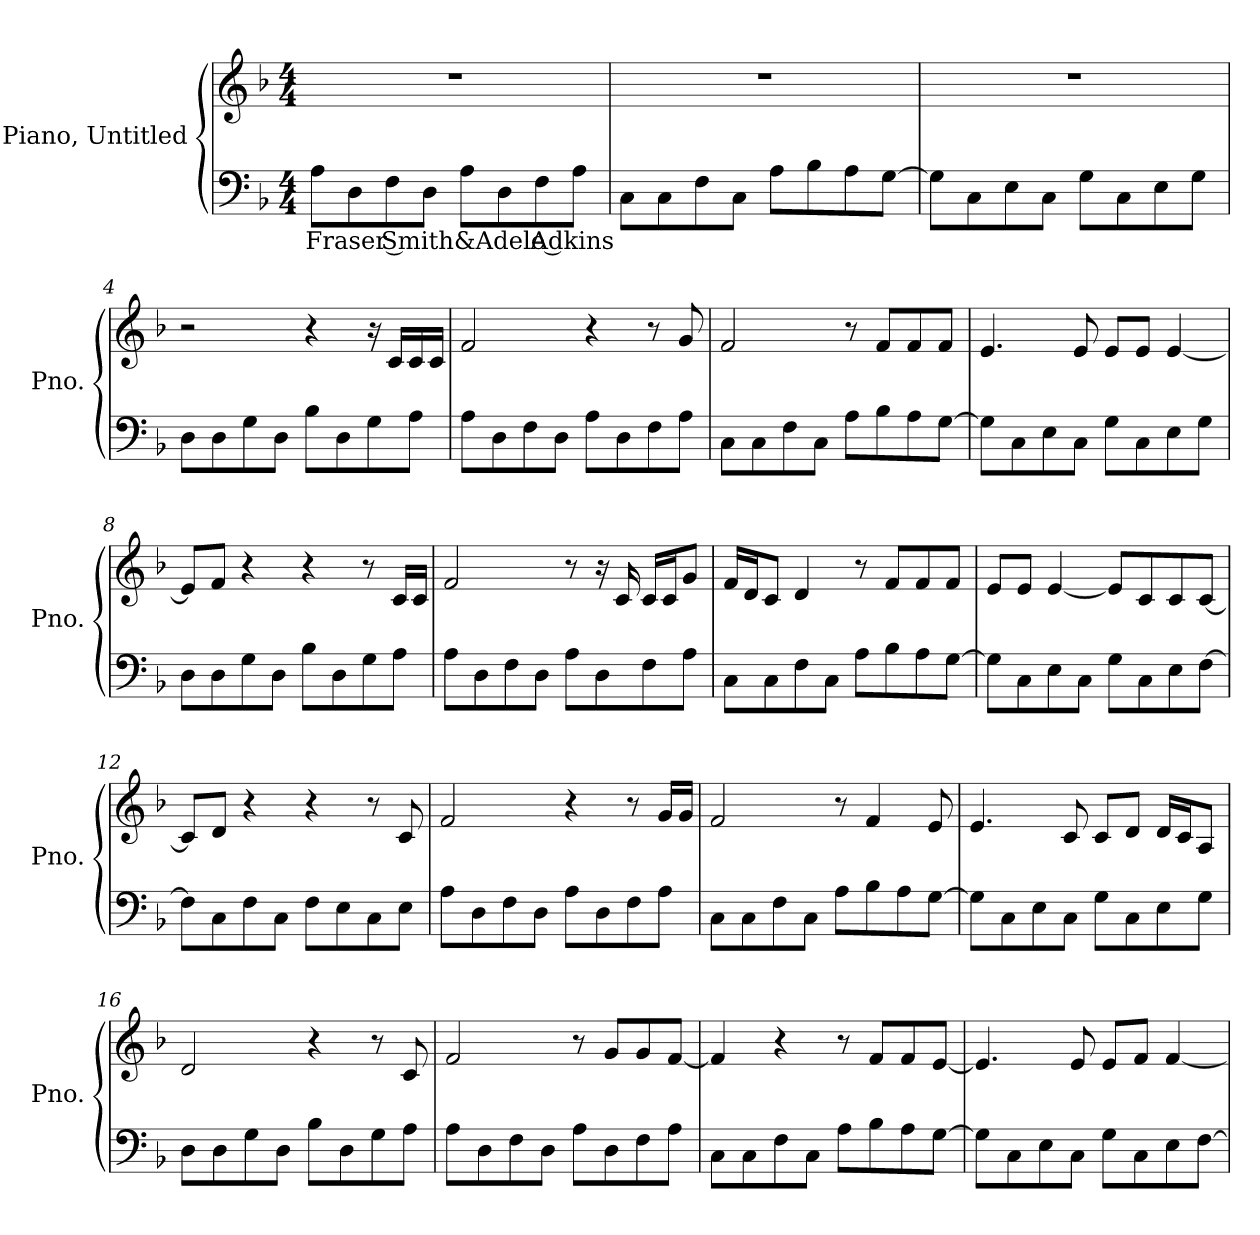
**kern	**text	**kern
*part2	*part2	*part1
*staff2	*staff2	*staff1
*I"Piano, Untitled	*	*I"Piano, Untitled
*I'Pno.	*	*I'Pno.
*clefF4	*	*clefG2
*k[b-]	*	*k[b-]
*M4/4	*	*M4/4
*MM108	*	*MM108
=1	=1	=1
!	!LO:LY:b	!
8A\L	Fraser Smith&Adele Adkins	1r
8D\	.	.
8F\	.	.
8D\J	.	.
8A\L	.	.
8D\	.	.
8F\	.	.
8A\J	.	.
=2	=2	=2
8C\L	.	1r
8C\	.	.
8F\	.	.
8C\J	.	.
8A\L	.	.
8B-\	.	.
8A\	.	.
[8G\J	.	.
=3	=3	=3
8G\L]	.	1r
8C\	.	.
8E\	.	.
8C\J	.	.
8G\L	.	.
8C\	.	.
8E\	.	.
8G\J	.	.
!!LO:LB:g=z
=4	=4	=4
8D\L	.	2r
8D\	.	.
8G\	.	.
8D\J	.	.
8B-\L	.	4r
8D\	.	.
8G\	.	16r
.	.	16c/LL
8A\J	.	16c/
.	.	16c/JJ
=5	=5	=5
8A\L	.	2f/
8D\	.	.
8F\	.	.
8D\J	.	.
8A\L	.	4r
8D\	.	.
8F\	.	8r
8A\J	.	8g/
=6	=6	=6
8C\L	.	2f/
8C\	.	.
8F\	.	.
8C\J	.	.
8A\L	.	8r
8B-\	.	8f/L
8A\	.	8f/
[8G\J	.	8f/J
=7	=7	=7
8G\L]	.	4.e/
8C\	.	.
8E\	.	.
8C\J	.	8e/
8G\L	.	8e/L
8C\	.	8e/J
8E\	.	[4e/
8G\J	.	.
!!LO:LB:g=z
=8	=8	=8
8D\L	.	8e/L]
8D\	.	8f/J
8G\	.	4r
8D\J	.	.
8B-\L	.	4r
8D\	.	.
8G\	.	8r
8A\J	.	16c/LL
.	.	16c/JJ
=9	=9	=9
8A\L	.	2f/
8D\	.	.
8F\	.	.
8D\J	.	.
8A\L	.	8r
8D\	.	16r
.	.	16c/
8F\	.	16c/LL
.	.	16c/J
8A\J	.	8g/J
=10	=10	=10
8C\L	.	16f/LL
.	.	16d/J
8C\	.	8c/J
8F\	.	4d/
8C\J	.	.
8A\L	.	8r
8B-\	.	8f/L
8A\	.	8f/
[8G\J	.	8f/J
=11	=11	=11
8G\L]	.	8e/L
8C\	.	8e/J
8E\	.	[4e/
8C\J	.	.
8G\L	.	8e/L]
8C\	.	8c/
8E\	.	8c/
[8F\J	.	[8c/J
!!LO:LB:g=z
=12	=12	=12
8F\L]	.	8c/L]
8C\	.	8d/J
8F\	.	4r
8C\J	.	.
8F\L	.	4r
8E\	.	.
8C\	.	8r
8E\J	.	8c/
=13	=13	=13
8A\L	.	2f/
8D\	.	.
8F\	.	.
8D\J	.	.
8A\L	.	4r
8D\	.	.
8F\	.	8r
8A\J	.	16g/LL
.	.	16g/JJ
=14	=14	=14
8C\L	.	2f/
8C\	.	.
8F\	.	.
8C\J	.	.
8A\L	.	8r
8B-\	.	4f/
8A\	.	.
[8G\J	.	8e/
=15	=15	=15
8G\L]	.	4.e/
8C\	.	.
8E\	.	.
8C\J	.	8c/
8G\L	.	8c/L
8C\	.	8d/J
8E\	.	16d/LL
.	.	16c/J
8G\J	.	8A/J
!!LO:LB:g=z
=16	=16	=16
8D\L	.	2d/
8D\	.	.
8G\	.	.
8D\J	.	.
8B-\L	.	4r
8D\	.	.
8G\	.	8r
8A\J	.	8c/
=17	=17	=17
8A\L	.	2f/
8D\	.	.
8F\	.	.
8D\J	.	.
8A\L	.	8r
8D\	.	8g/L
8F\	.	8g/
8A\J	.	[8f/J
=18	=18	=18
8C\L	.	4f/]
8C\	.	.
8F\	.	4r
8C\J	.	.
8A\L	.	8r
8B-\	.	8f/L
8A\	.	8f/
[8G\J	.	[8e/J
=19	=19	=19
8G\L]	.	4.e/]
8C\	.	.
8E\	.	.
8C\J	.	8e/
8G\L	.	8e/L
8C\	.	8f/J
8E\	.	[4f/
[8F\J	.	.
=	=	=
*-	*-	*-
